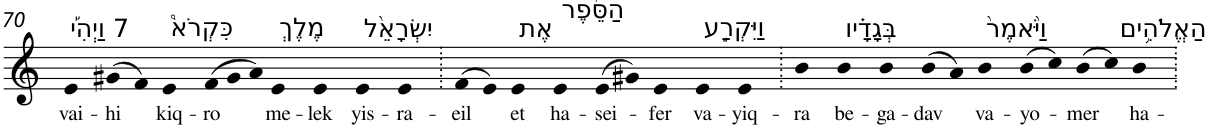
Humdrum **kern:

**kern	**text
*part1	*part1
*staff1	*staff1
*I"Piano	*
*I'Pno	*
!!LO:PB:g=z
*clefG2	*
*k[]	*
=70	=70
!LO:TX:a:t=7 וַיְהִ֡י	!
!	!LO:LY:b
4e	vai-
!	!LO:LY:b
(>8g#X	-hi
8f)	.
!LO:TX:a:t=כִּקְרֹא֩	!
!	!LO:LY:b
4e	kiq-
*Xtuplet	*
!	!LO:LY:b
(>12f	-ro
12g#	.
12a)	.
!LO:TX:a:t=מֶלֶךְ	!
!	!LO:LY:b
4e	me-
!	!LO:LY:b
4e	-lek
!LO:TX:a:t=יִשְׂרָאֵ֨ל	!
!	!LO:LY:b
4e	yis-
!	!LO:LY:b
4e	-ra-
=71.	=71.
!	!LO:LY:b
(>8f	-eil
8e)	.
!LO:TX:a:t=אֶת	!
!	!LO:LY:b
4e	et
!LO:TX:a:t=הַסֵּ֜פֶר	!
!	!LO:LY:b
4e	ha-
!	!LO:LY:b
(>8e	-sei-
8g#X)	.
!	!LO:LY:b
4e	-fer
!LO:TX:a:t=וַיִּקְרַ֣ע	!
!	!LO:LY:b
4e	va-
!	!LO:LY:b
4e	-yiq-
=72.	=72.
!	!LO:LY:b
4b	-ra
!LO:TX:a:t=בְּגָדָ֗יו	!
!	!LO:LY:b
4b	be-
!	!LO:LY:b
4b	-ga-
!	!LO:LY:b
(>8b	-dav
8a)	.
!LO:TX:a:t=וַיֹּ֙אמֶר֙	!
!	!LO:LY:b
4b	va-
!	!LO:LY:b
(>8b	-yo-
8cc)	.
!	!LO:LY:b
(>8b	-mer
8cc)	.
!LO:TX:a:t=הַאֱלֹהִ֥ים	!
!	!LO:LY:b
4b	ha-
=.	=.
*-	*-
